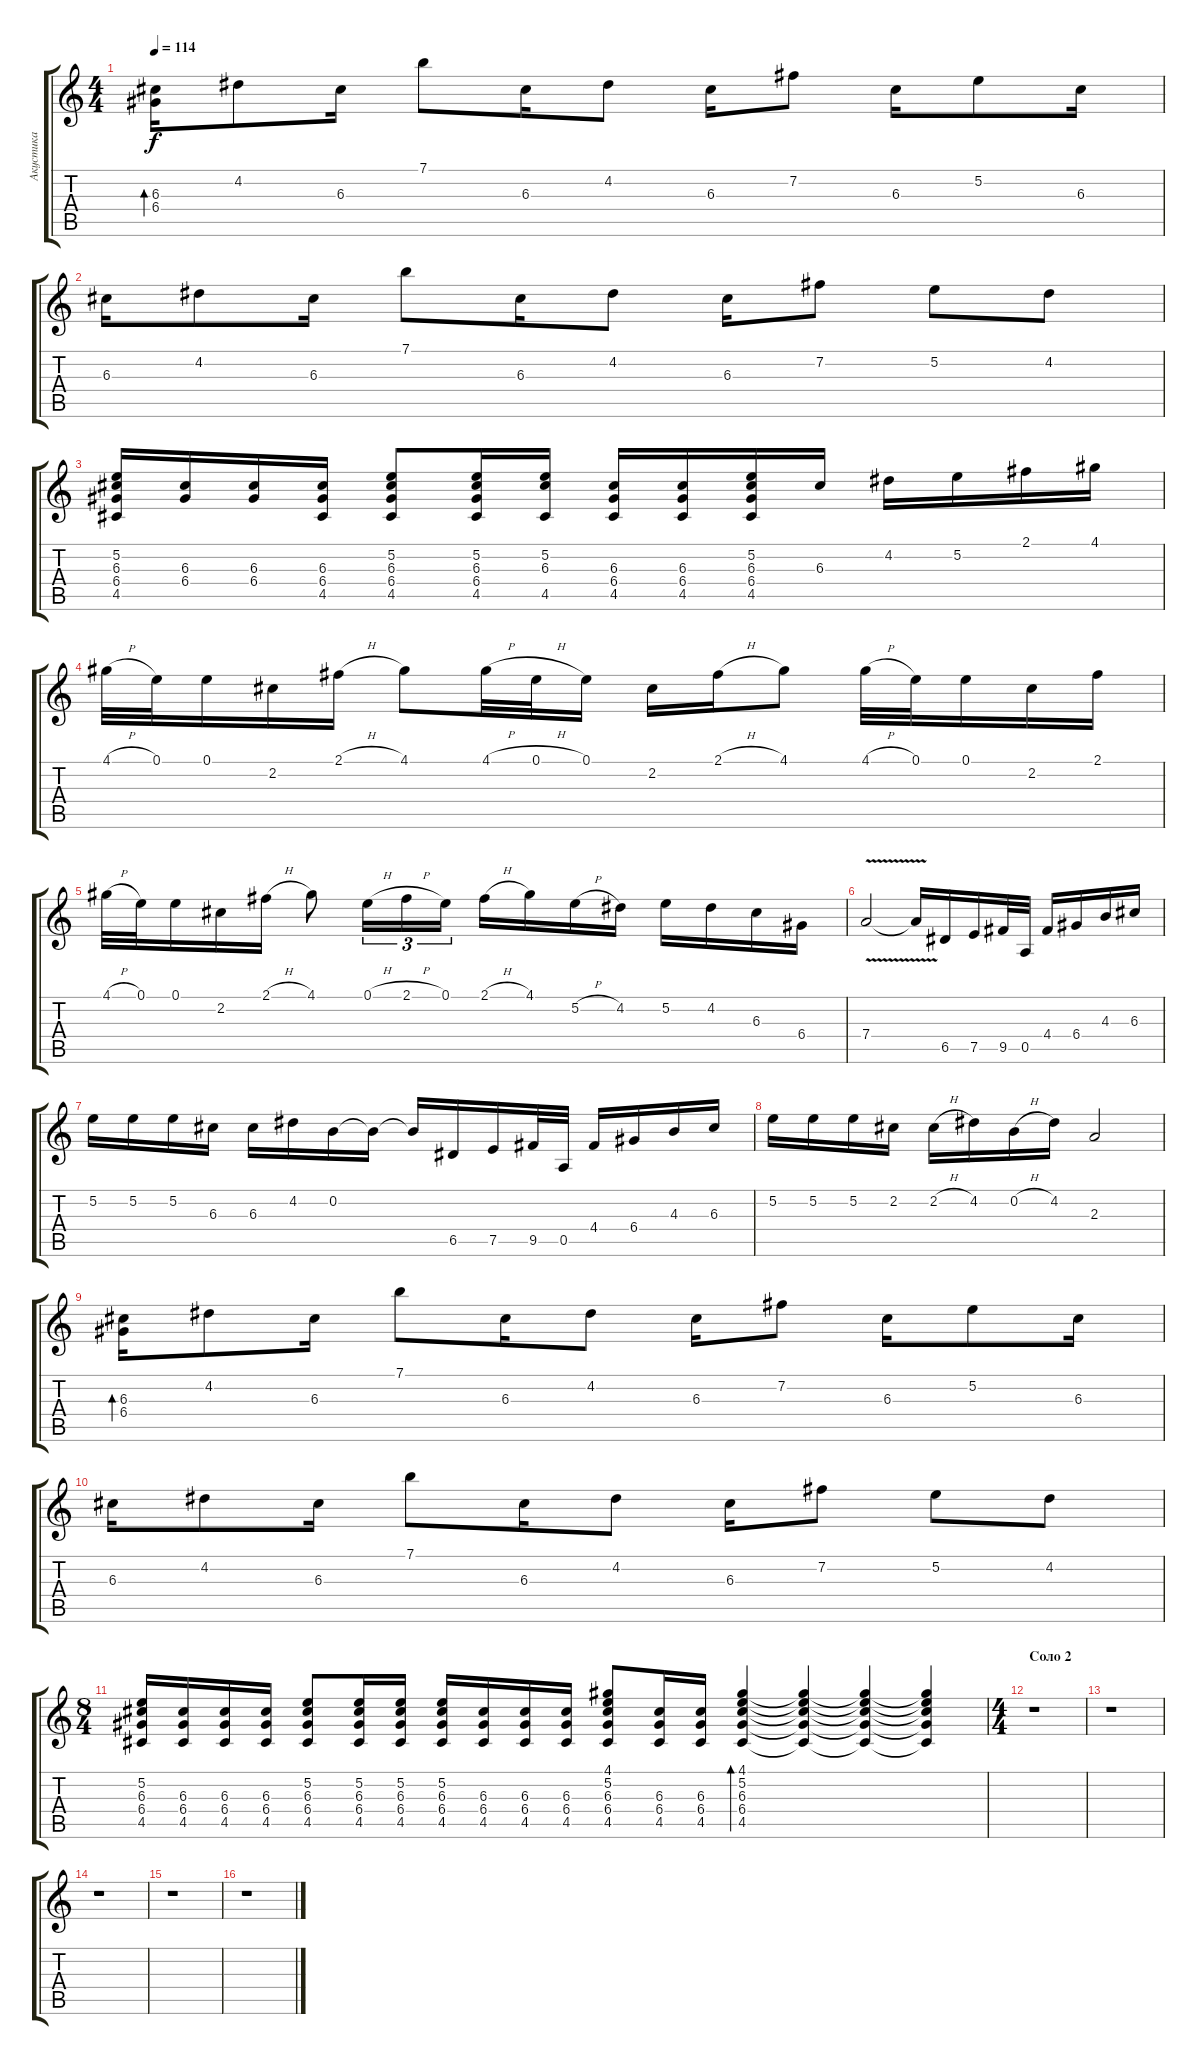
\track ("Акустика" "Акустика") {instrument acousticguitarsteel}
\staff {score tabs}
\tuning (E4 B3 G3 D3 A2 E2) {hide}
\ts (4 4)
\tempo 114
\clef g2
\ks c
(6.3 6.4).16{bd 480 dy f} 4.2.8 6.3.16 7.1.8 6.3.16 4.2.8 6.3.16 7.2.8 6.3.16 5.2.8 6.3.16 |
6.3.16 4.2.8 6.3.16 7.1.8 6.3.16 4.2.8 6.3.16 7.2.8 5.2.8 4.2.8 |
(5.2 6.3 6.4 4.5).16 (6.3 6.4).16 (6.3 6.4).16 (6.3 6.4 4.5).16 (5.2 6.3 6.4 4.5).8 (5.2 6.3 6.4 4.5).16 (5.2 6.3 4.5).16 (6.3 6.4 4.5).16 (6.3 6.4 4.5).16 (5.2 6.3 6.4 4.5).16 6.3.16 4.2.16 5.2.16 2.1.16 4.1.16 |
4.1{h}.32 0.1.32 0.1.16 2.2.16 2.1{h}.16 4.1.8 4.1{h}.32 0.1{h}.32 0.1.16 2.2.16 2.1{h}.16 4.1.8 4.1{h}.32 0.1.32 0.1.16 2.2.16 2.1.16 |
4.1{h}.32 0.1.32 0.1.16 2.2.16 2.1{h}.16 4.1.8 0.1{h}.16{tu (3 2)} 2.1{h}.16{tu (3 2)} 0.1.16{tu (3 2)} 2.1{h}.16 4.1.16 5.2{h}.16 4.2.16 5.2.16 4.2.16 6.3.16 6.4.16 |
7.4{v}.2 7.4{t}.16 6.5.16 7.5.16 9.5.32 0.5.32 4.4.16 6.4.16 4.3.16 6.3.16 |
5.2.16 5.2.16 5.2.16 6.3.16 6.3.16 4.2.16 0.2.16 0.2{t}.16 0.2{t}.16 6.5.16 7.5.16 9.5.32 0.5.32 4.4.16 6.4.16 4.3.16 6.3.16 |
5.2.16 5.2.16 5.2.16 2.2.16 2.2{h}.16 4.2.16 0.2{h}.16 4.2.16 2.3.2 |
(6.3 6.4).16{bd 480} 4.2.8 6.3.16 7.1.8 6.3.16 4.2.8 6.3.16 7.2.8 6.3.16 5.2.8 6.3.16 |
6.3.16 4.2.8 6.3.16 7.1.8 6.3.16 4.2.8 6.3.16 7.2.8 5.2.8 4.2.8 |
\ts (8 4)
(5.2 6.3 6.4 4.5).16 (6.3 6.4 4.5).16 (6.3 6.4 4.5).16 (6.3 6.4 4.5).16 (5.2 6.3 6.4 4.5).8 (5.2 6.3 6.4 4.5).16 (5.2 6.3 6.4 4.5).16 (5.2 6.3 6.4 4.5).16 (6.3 6.4 4.5).16 (6.3 6.4 4.5).16 (6.3 6.4 4.5).16 (4.1 5.2 6.3 6.4 4.5).8 (6.3 6.4 4.5).16 (6.3 6.4 4.5).16 (4.1 5.2 6.3 6.4 4.5).4{bd 60} (4.1{t} 5.2{t} 6.3{t} 6.4{t} 4.5{t}).4 (4.1{t} 5.2{t} 6.3{t} 6.4{t} 4.5{t}).4 (4.1{t} 5.2{t} 6.3{t} 6.4{t} 4.5{t}).4 |
\ts (4 4)
\section ("" "Соло 2")
r.1 |
r.1 |
r.1 |
r.1 |
r.1
